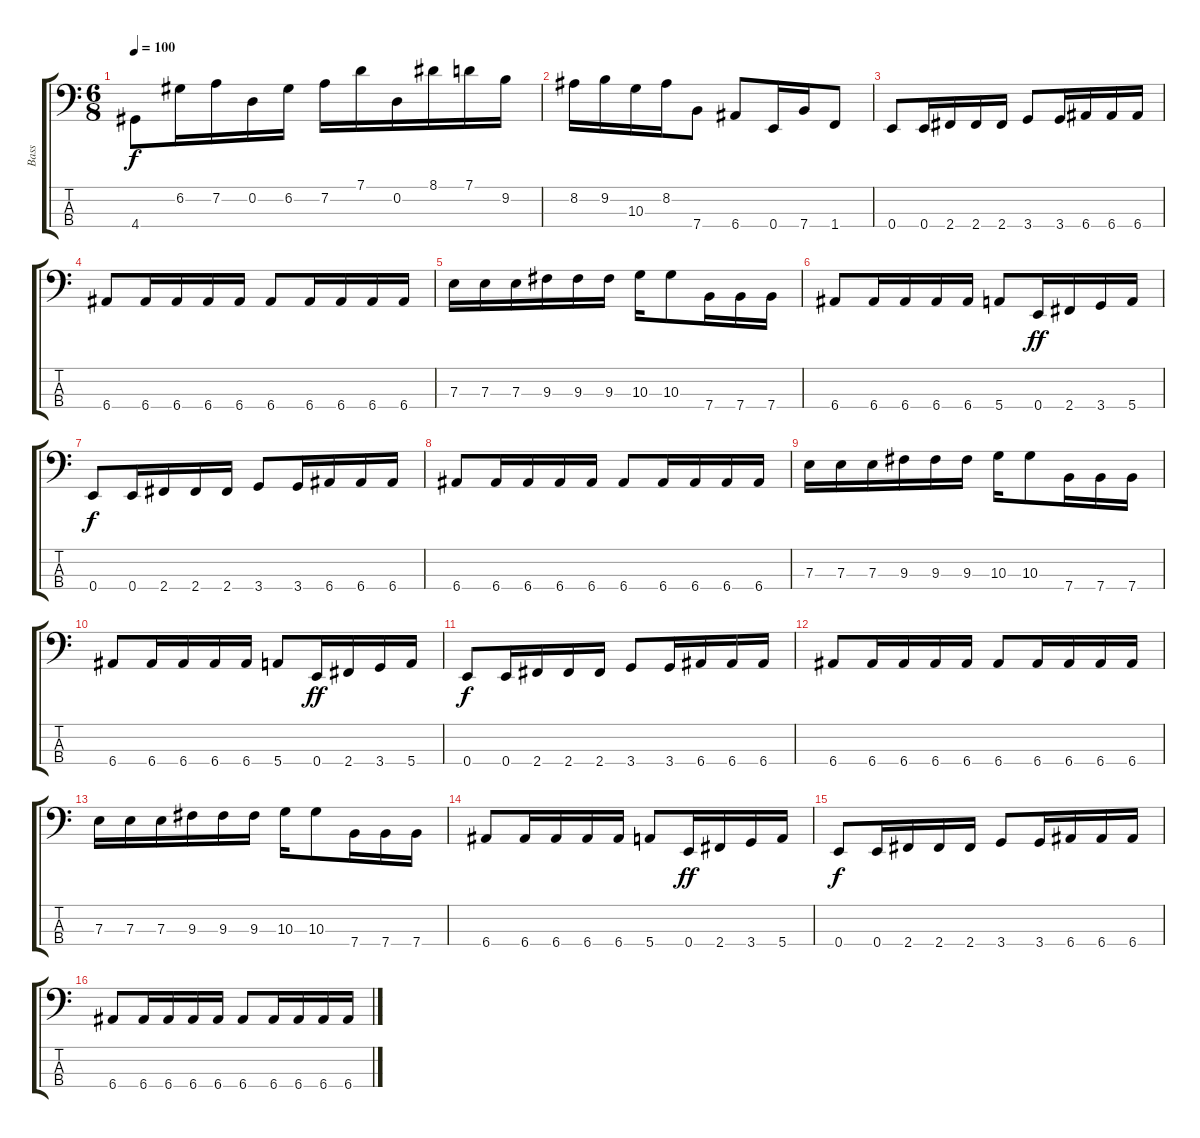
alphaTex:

\track ("Bass" "Bass") {instrument electricbassfinger}
\staff {score tabs}
\tuning (G2 D2 A1 E1) {hide}
\ts (6 8)
\tempo 100
\clef f4
\ks c
4.4.8{dy f} 6.2.16 7.2.16 0.2.16 6.2.16 7.2.16 7.1.16 0.2.16 8.1.16 7.1.16 9.2.16 |
8.2.16 9.2.16 10.3.16 8.2.16 7.4.8 6.4.8 0.4.16 7.4.16 1.4.8 |
0.4.8 0.4.16 2.4.16 2.4.16 2.4.16 3.4.8 3.4.16 6.4.16 6.4.16 6.4.16 |
6.4.8 6.4.16 6.4.16 6.4.16 6.4.16 6.4.8 6.4.16 6.4.16 6.4.16 6.4.16 |
7.3.16 7.3.16 7.3.16 9.3.16 9.3.16 9.3.16 10.3.16 10.3.8 7.4.16 7.4.16 7.4.16 |
6.4.8 6.4.16 6.4.16 6.4.16 6.4.16 5.4.8 0.4.16{dy ff} 2.4.16 3.4.16 5.4.16 |
0.4.8{dy f} 0.4.16 2.4.16 2.4.16 2.4.16 3.4.8 3.4.16 6.4.16 6.4.16 6.4.16 |
6.4.8 6.4.16 6.4.16 6.4.16 6.4.16 6.4.8 6.4.16 6.4.16 6.4.16 6.4.16 |
7.3.16 7.3.16 7.3.16 9.3.16 9.3.16 9.3.16 10.3.16 10.3.8 7.4.16 7.4.16 7.4.16 |
6.4.8 6.4.16 6.4.16 6.4.16 6.4.16 5.4.8 0.4.16{dy ff} 2.4.16 3.4.16 5.4.16 |
0.4.8{dy f} 0.4.16 2.4.16 2.4.16 2.4.16 3.4.8 3.4.16 6.4.16 6.4.16 6.4.16 |
6.4.8 6.4.16 6.4.16 6.4.16 6.4.16 6.4.8 6.4.16 6.4.16 6.4.16 6.4.16 |
7.3.16 7.3.16 7.3.16 9.3.16 9.3.16 9.3.16 10.3.16 10.3.8 7.4.16 7.4.16 7.4.16 |
6.4.8 6.4.16 6.4.16 6.4.16 6.4.16 5.4.8 0.4.16{dy ff} 2.4.16 3.4.16 5.4.16 |
0.4.8{dy f} 0.4.16 2.4.16 2.4.16 2.4.16 3.4.8 3.4.16 6.4.16 6.4.16 6.4.16 |
6.4.8 6.4.16 6.4.16 6.4.16 6.4.16 6.4.8 6.4.16 6.4.16 6.4.16 6.4.16
